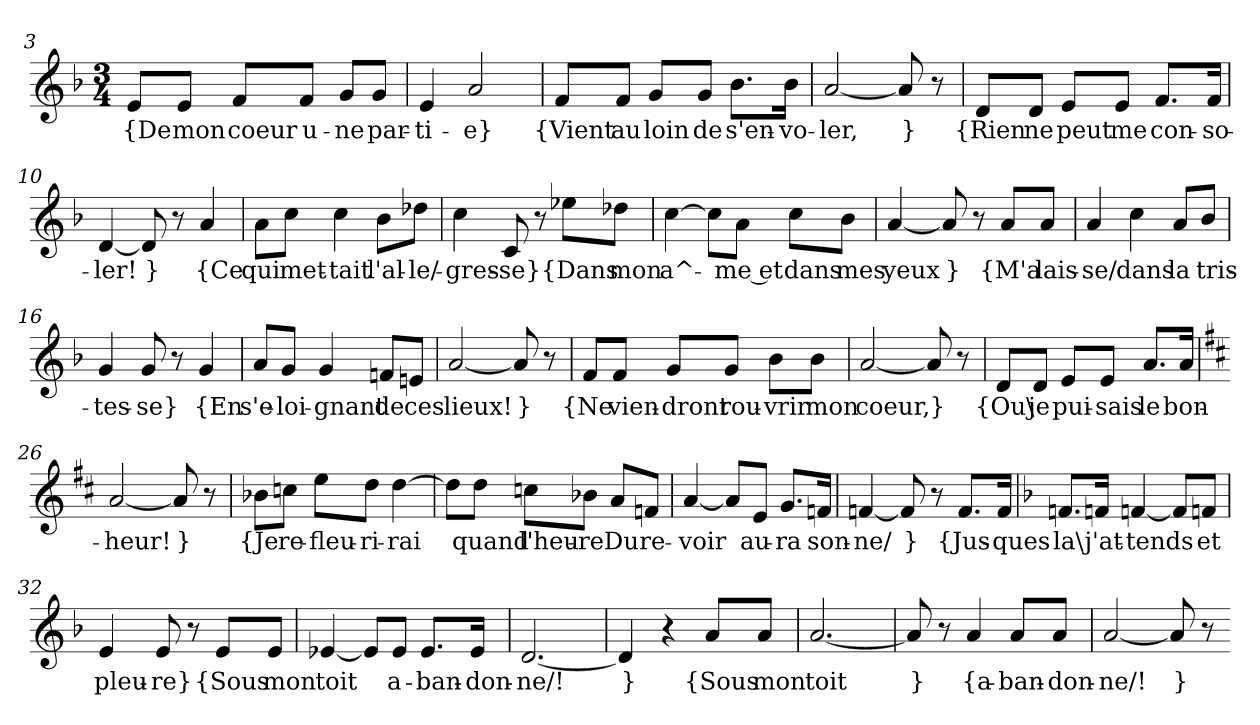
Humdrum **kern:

**kern	**text
*part1	*part1
*staff1	*staff1
*clefG2	*
*k[b-]	*
*M3/4	*
=3	=3
8e/L	{De
8e/J	mon
8f/L	coeur
8f/J	u-
8g/L	-ne
8g/J	par-
=4	=4
4e	-ti-
2a	-e}
=5	=5
8f/L	{Vient
8f/J	au
8g/L	loin
8g/J	de
8.b-\L	s'en-
16b-\Jk	-vo-
=6	=6
[2a	-ler,
8a]	}
8r	.
=9	=9
8d/L	{Rien
8d/J	ne
8e/L	peut
8e/J	me
8.f/L	con-
16f/Jk	-so-
=10	=10
[4d	-ler!
8d]	}
8r	.
4a	{Ce
=11	=11
8a\L	qui
8cc\J	met-
4cc	-tait
8b-\L	l'al-
8dd-X\J	-le/-
=12	=12
4cc	-gres-
8c	-se}
8r	.
8ee-X\L	{Dans
8dd-X\J	mon
=13	=13
[4cc	a^-
8cc\L]	.
8a\J	-me et
8cc\L	dans
8b-\J	mes
=14	=14
[4a	yeux
8a]	}
8r	.
8a/L	{M'a
8a/J	lais-
=15	=15
4a	-se/
4cc	dans
8a/L	la
8b-/J	tris-
=16	=16
4g	-tes-
8g	-se}
8r	.
4g	{En
=17	=17
8a/L	s'e-
8g/J	-loi-
4g	-gnant
8fn/L	de
8en/J	ces
=18	=18
[2a	lieux!
8a]	}
8r	.
=21	=21
8f/L	{Ne
8f/J	vien-
8g/L	-dront
8g/J	rou-
8b-\L	-vrir
8b-\J	mon
=22	=22
[2a	coeur,
8a]	}
8r	.
=25	=25
8d/L	{Ou\
8d/J	je
8e/L	pui-
8e/J	-sais
8.a/L	le
16a/Jk	bon-
=26	=26
*k[f#c#]	*
[2a	-heur!
8a]	}
8r	.
=27	=27
8b-X\L	{Je
8ccn\J	re-
8ee\L	-fleu-
8dd\J	-ri-
[4dd	-rai
=28	=28
8dd\L]	.
8dd\J	quand
8ccn\L	l'heu-
8b-X\J	-re
8a/L	Du
8fn/J	re-
=29	=29
[4a	-voir
8a/L]	.
8e/J	au-
8.g/L	-ra
16fn/Jk	son-
=30	=30
[4fn	-ne/
8f]	}
8r	.
8.f/L	{Jus-
16f/Jk	-ques
=31	=31
*k[b-]	*
8.fn/L	la\
16fn/Jk	j'at-
[4fn	-tends
8fn/L]	.
8fn/J	et
=32	=32
4e	pleu-
8e	-re}
8r	.
8e/L	{Sous
8e/J	mon
=33	=33
[4e-X	toit
8e-/L]	.
8e-/J	a-
8.e-/L	-ban-
16e-/Jk	-don-
=34	=34
[2.d	-ne/!
=35	=35
4d]	}
4r	.
8a/L	{Sous
8a/J	mon
=36	=36
[2.a	toit
=37	=37
8a]	}
8r	.
4a	{a-
8a/L	-ban-
8a/J	-don-
=38	=38
[2a	-ne/!
8a]	}
8r	.
=-	=-
*-	*-
